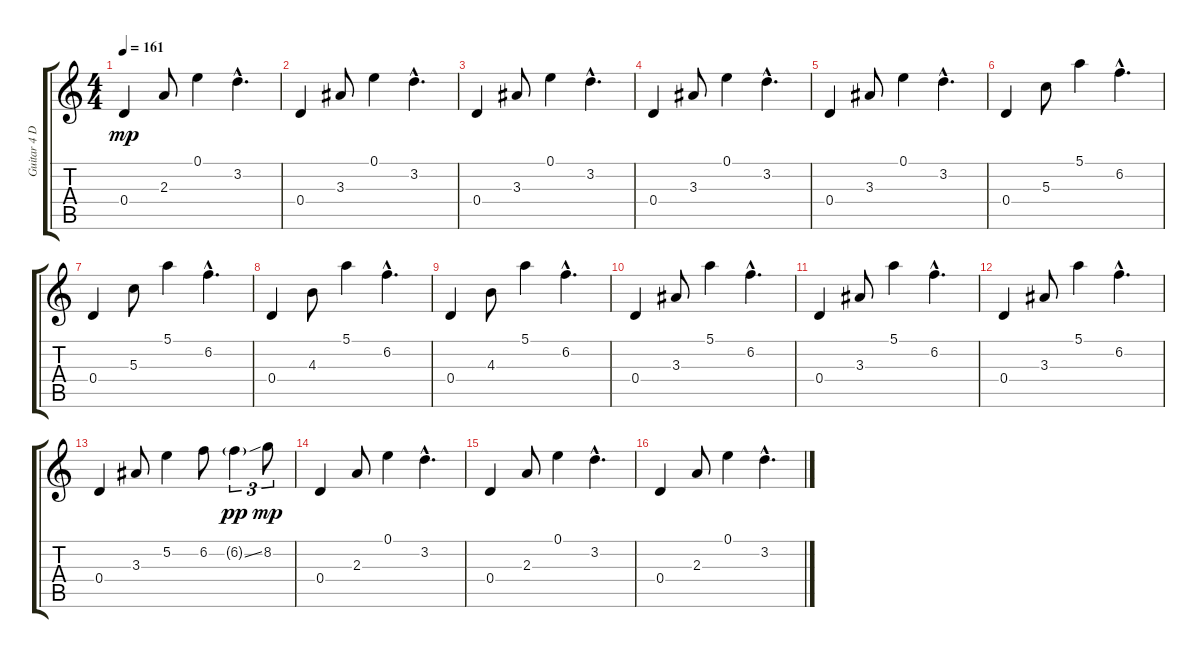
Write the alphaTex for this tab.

\track ("Guitar 4 Drop D" "Guitar 4 D") {instrument acousticguitarsteel}
\staff {score tabs}
\tuning (E4 B3 G3 D3 A2 D2) {hide}
\ts (4 4)
\tempo 161
\clef g2
\ks c
0.4.4{dy mp} 2.3.8 0.1.4 3.2{hac}.4{d} |
0.4.4 3.3.8 0.1.4 3.2{hac}.4{d} |
0.4.4 3.3.8 0.1.4 3.2{hac}.4{d} |
0.4.4 3.3.8 0.1.4 3.2{hac}.4{d} |
0.4.4 3.3.8 0.1.4 3.2{hac}.4{d} |
0.4.4 5.3.8 5.1.4 6.2{hac}.4{d} |
0.4.4 5.3.8 5.1.4 6.2{hac}.4{d} |
0.4.4 4.3.8 5.1.4 6.2{hac}.4{d} |
0.4.4 4.3.8 5.1.4 6.2{hac}.4{d} |
0.4.4 3.3.8 5.1.4 6.2{hac}.4{d} |
0.4.4 3.3.8 5.1.4 6.2{hac}.4{d} |
0.4.4 3.3.8 5.1.4 6.2{hac}.4{d} |
0.4.4 3.3.8 5.2.4 6.2.8 6.2{ss g}.4{tu (3 2) dy pp} 8.2.8{tu (3 2) dy mp} |
0.4.4 2.3.8 0.1.4 3.2{hac}.4{d} |
0.4.4 2.3.8 0.1.4 3.2{hac}.4{d} |
0.4.4 2.3.8 0.1.4 3.2{hac}.4{d}
